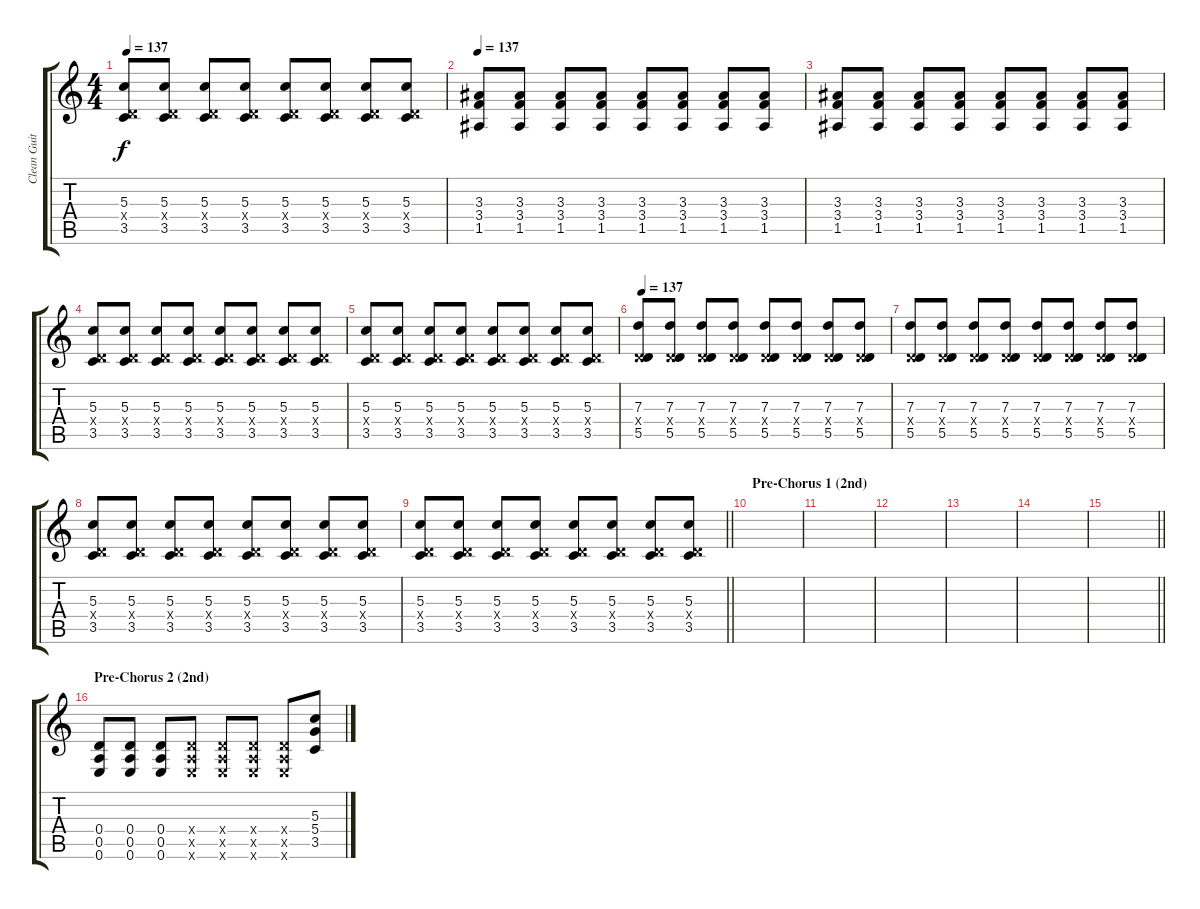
\track ("Clean Guitar (Stephen)" "Clean Guit") {instrument distortionguitar}
\staff {score tabs}
\tuning (E4 B3 G3 D3 A2 E2) {hide}
\ts (4 4)
\tempo 137
\clef g2
\ks c
(5.3 0.4{x} 3.5).8{dy f} (5.3 0.4{x} 3.5).8 (5.3 0.4{x} 3.5).8 (5.3 0.4{x} 3.5).8 (5.3 0.4{x} 3.5).8 (5.3 0.4{x} 3.5).8 (5.3 0.4{x} 3.5).8 (5.3 0.4{x} 3.5).8 |
\tempo 137
(3.3 3.4 1.5).8 (3.3 3.4 1.5).8 (3.3 3.4 1.5).8 (3.3 3.4 1.5).8 (3.3 3.4 1.5).8 (3.3 3.4 1.5).8 (3.3 3.4 1.5).8 (3.3 3.4 1.5).8 |
(3.3 3.4 1.5).8 (3.3 3.4 1.5).8 (3.3 3.4 1.5).8 (3.3 3.4 1.5).8 (3.3 3.4 1.5).8 (3.3 3.4 1.5).8 (3.3 3.4 1.5).8 (3.3 3.4 1.5).8 |
(5.3 0.4{x} 3.5).8 (5.3 0.4{x} 3.5).8 (5.3 0.4{x} 3.5).8 (5.3 0.4{x} 3.5).8 (5.3 0.4{x} 3.5).8 (5.3 0.4{x} 3.5).8 (5.3 0.4{x} 3.5).8 (5.3 0.4{x} 3.5).8 |
(5.3 0.4{x} 3.5).8 (5.3 0.4{x} 3.5).8 (5.3 0.4{x} 3.5).8 (5.3 0.4{x} 3.5).8 (5.3 0.4{x} 3.5).8 (5.3 0.4{x} 3.5).8 (5.3 0.4{x} 3.5).8 (5.3 0.4{x} 3.5).8 |
\tempo 137
(7.3 0.4{x} 5.5).8 (7.3 0.4{x} 5.5).8 (7.3 0.4{x} 5.5).8 (7.3 0.4{x} 5.5).8 (7.3 0.4{x} 5.5).8 (7.3 0.4{x} 5.5).8 (7.3 0.4{x} 5.5).8 (7.3 0.4{x} 5.5).8 |
(7.3 0.4{x} 5.5).8 (7.3 0.4{x} 5.5).8 (7.3 0.4{x} 5.5).8 (7.3 0.4{x} 5.5).8 (7.3 0.4{x} 5.5).8 (7.3 0.4{x} 5.5).8 (7.3 0.4{x} 5.5).8 (7.3 0.4{x} 5.5).8 |
(5.3 0.4{x} 3.5).8 (5.3 0.4{x} 3.5).8 (5.3 0.4{x} 3.5).8 (5.3 0.4{x} 3.5).8 (5.3 0.4{x} 3.5).8 (5.3 0.4{x} 3.5).8 (5.3 0.4{x} 3.5).8 (5.3 0.4{x} 3.5).8 |
\barLineRight lightlight
(5.3 0.4{x} 3.5).8 (5.3 0.4{x} 3.5).8 (5.3 0.4{x} 3.5).8 (5.3 0.4{x} 3.5).8 (5.3 0.4{x} 3.5).8 (5.3 0.4{x} 3.5).8 (5.3 0.4{x} 3.5).8 (5.3 0.4{x} 3.5).8 |
\section ("" "Pre-Chorus 1 (2nd)")
|
|
|
|
|
\barLineRight lightlight
|
\section ("" "Pre-Chorus 2 (2nd)")
(0.4 0.5 0.6).8 (0.4 0.5 0.6).8 (0.4 0.5 0.6).8 (0.4{x} 0.5{x} 0.6{x}).8 (0.4{x} 0.5{x} 0.6{x}).8 (0.4{x} 0.5{x} 0.6{x}).8 (0.4{x} 0.5{x} 0.6{x}).8 (5.3 5.4 3.5).8
